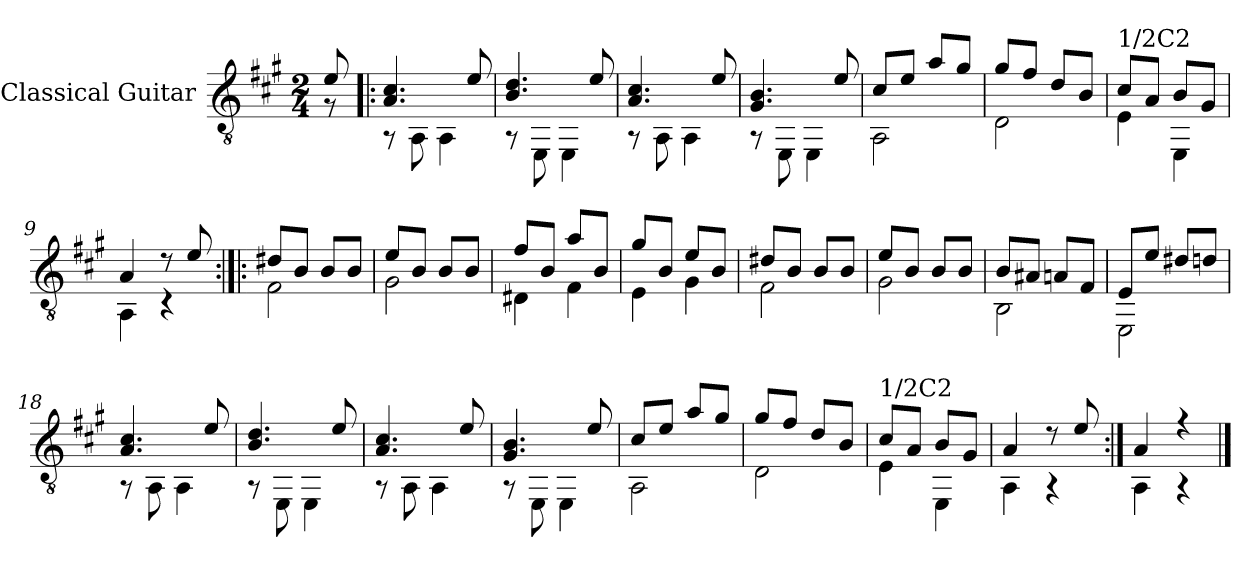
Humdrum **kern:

**kern
*part1
*staff1
*I"Classical Guitar
*I'Guit.
*clefGv2
*k[f#c#g#]
*M2/4
=1
*^
8e/	8r
=2!|:	=2!|:
4.A/ 4.c#/	8r
.	8AA<\
.	4AA\
8e/	.
=3	=3
4.B/ 4.d/	8r
.	8EE\
.	4EE\
8e/	.
=4	=4
4.A/ 4.c#/	8r
.	8AA\
.	4AA\
8e/	.
=5	=5
4.G#/ 4.B/	8r
.	8EE\
.	4EE\
8e/	.
=6	=6
8c#/L	2AA<\
8e/J	.
8a/L	.
8g#/J	.
!!LO:LB:g=z	!!
=7	=7
8g#/L	2D<\
8f#/J	.
8d/L	.
8B/J	.
=8	=8
!LO:TX:a:t=1/2C2	!
8c#/L	4E\
8A/J	.
8B/L	4EE\
8G#/J	.
=9	=9
4A/	4AA<\
8r	4r
8e/	.
=10:|!|:	=10:|!|:
8d#X/L	2F#<\
8B/J	.
8B/L	.
8B/J	.
=11	=11
8e/L	2G#<\
8B/J	.
8B/L	.
8B/J	.
=12	=12
8f#/L	4D#X<\
8B/J	.
8a/L	4F#<\
8B/J	.
!!LO:LB:g=z	!!
=13	=13
8g#/L	4E<\
8B/J	.
8e/L	4G#<\
8B/J	.
=14	=14
8d#X/L	2F#<\
8B/J	.
8B/L	.
8B/J	.
=15	=15
8e/L	2G#<\
8B/J	.
8B/L	.
8B/J	.
=16	=16
8B/L	2BB<\
8A#X/J	.
8An/L	.
8F#/J	.
=17	=17
8E/L	2EE\
8e/J	.
8d#X/L	.
8dn/J	.
=18	=18
4.A/ 4.c#/	8r
.	8AA\
.	4AA\
8e/	.
!!LO:LB:g=z	!!
=19	=19
4.B/ 4.d/	8r
.	8EE\
.	4EE\
8e/	.
=20	=20
4.A/ 4.c#/	8r
.	8AA\
.	4AA\
8e/	.
=21	=21
4.G#/ 4.B/	8r
.	8EE\
.	4EE\
8e/	.
=22	=22
8c#/L	2AA<\
8e/J	.
8a/L	.
8g#/J	.
=23	=23
8g#/L	2D<\
8f#/J	.
8d/L	.
8B/J	.
=24	=24
!LO:TX:a:t=1/2C2	!
8c#/L	4E\
8A/J	.
8B/L	4EE\
8G#/J	.
=25	=25
4A/	4AA\
8r	4r
8e/	.
!!LO:LB:g=z	!!
=26:|!	=26:|!
4A/	4AA\
4r	4r
*v	*v
==
*-
